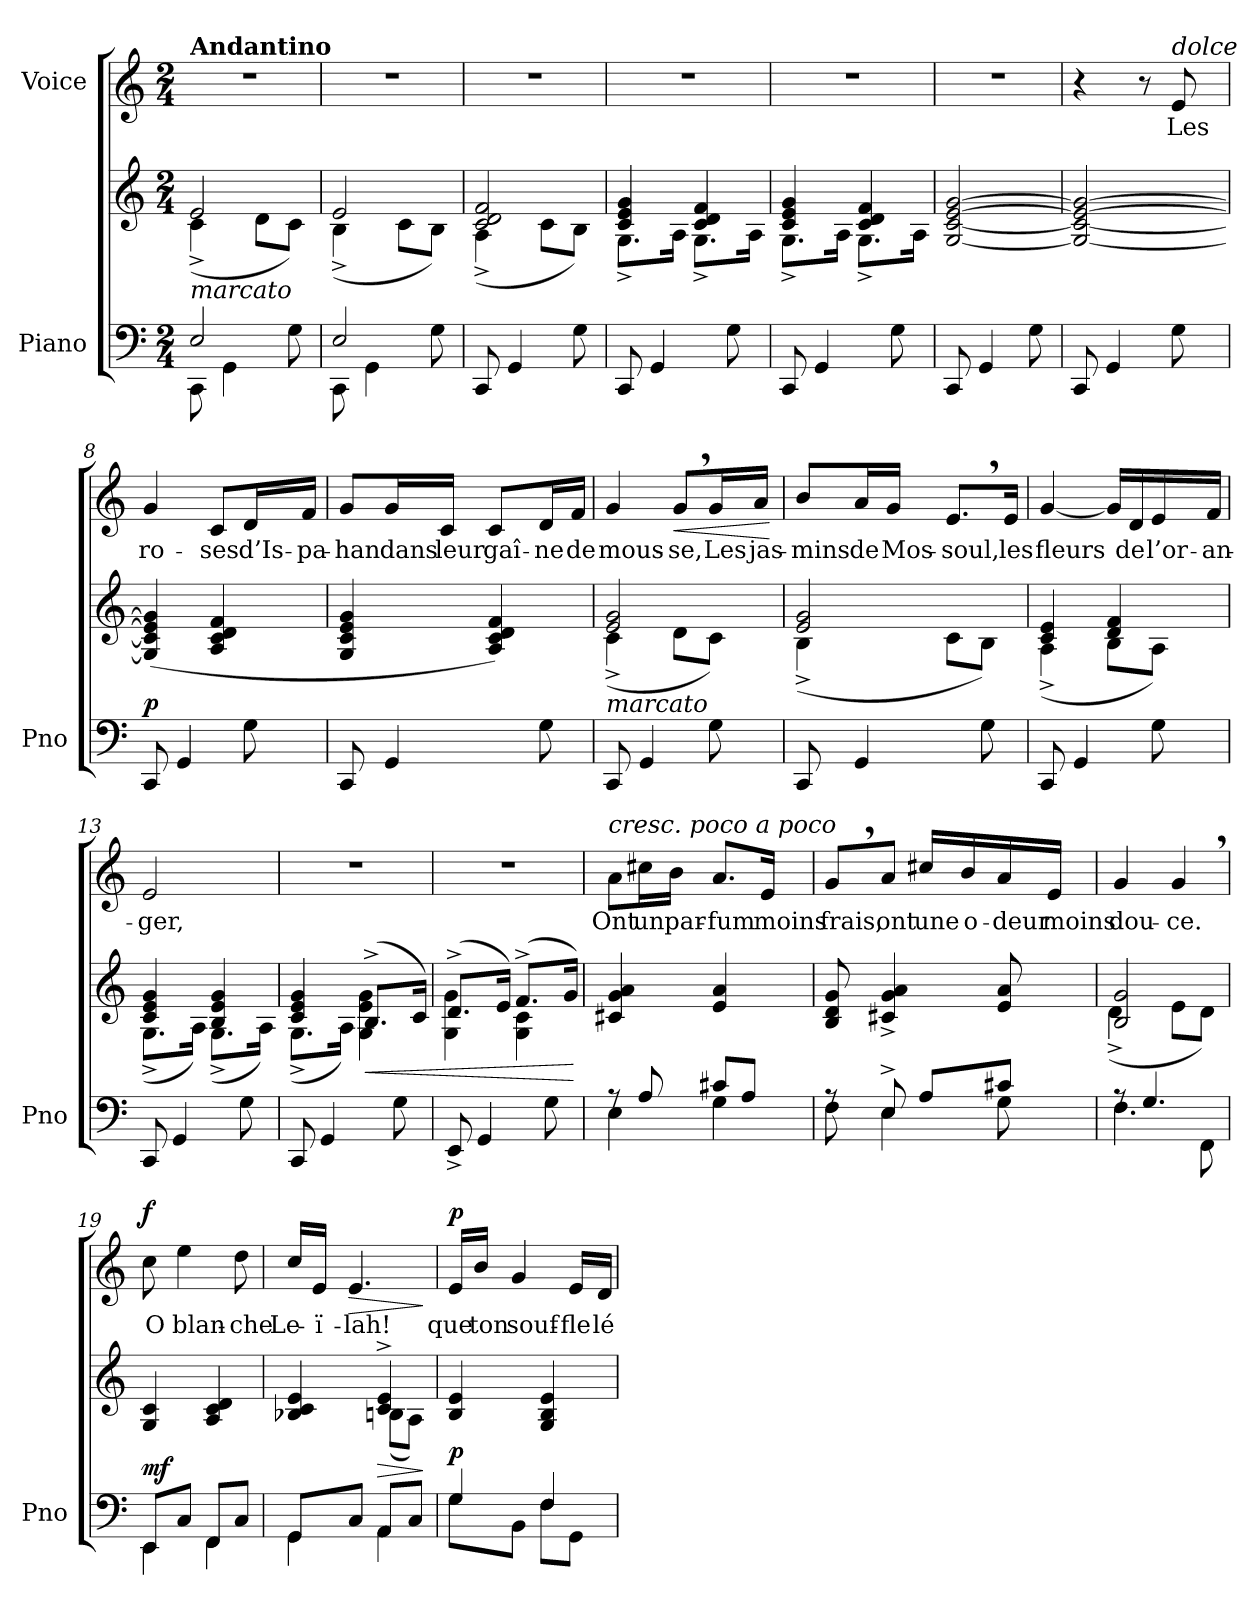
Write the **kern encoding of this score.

**kern	**kern	**dynam	**kern	**text	**dynam
*part2	*part2	*part2	*part1	*part1	*part1
*staff3	*staff2	*staff2/3	*staff1	*staff1	*staff1
*I"Piano	*	*	*I"Voice	*	*
*I'Pno	*	*	*	*	*
*clefF4	*clefG2	*	*clefG2	*	*
*k[]	*k[]	*	*k[]	*	*
*M2/4	*M2/4	*	*M2/4	*	*
*MM60	*MM60	*	*MM60	*	*
=1	=1	=1	=1	=1	=1
*^	*^	*	*	*	*
!	!	!	!	!	!LO:TX:a:B:t=Andantino	!	!
!LO:TX:a:i:t=marcato	!	!	!	!	!	!	!
!	!	!	!	!LO:DY:a=2	!	!	!
!	!	!	!	!LO:DY:n=1:b=2	!	!	!
!	!	!	!	!LO:DY:n=2:a	!	!	!
2E/	8CC\	2e/	(<4c^\	mf p p	2r	.	.
.	4GG\	.	.	.	.	.	.
.	.	.	8d\L	.	.	.	.
.	8G\	.	8c\J)	.	.	.	.
=2	=2	=2	=2	=2	=2	=2	=2
2E/	8CC\	2e/	(<4B^\	.	2r	.	.
.	4GG\	.	.	.	.	.	.
.	.	.	8c\L	.	.	.	.
.	8G\	.	8B\J)	.	.	.	.
*v	*v	*	*	*	*	*	*
=3	=3	=3	=3	=3	=3	=3
8CC/	2c/ 2d/ 2f/	(<4A^\	.	2r	.	.
4GG/	.	.	.	.	.	.
.	.	8c\L	.	.	.	.
8G\	.	8B\J)	.	.	.	.
=4	=4	=4	=4	=4	=4	=4
8CC/	4c/ 4e/ 4g/	8.G^\L	.	2r	.	.
4GG/	.	.	.	.	.	.
.	.	16A\Jk	.	.	.	.
.	4c/ 4d/ 4f/	8.G^\L	.	.	.	.
8G\	.	.	.	.	.	.
.	.	16A\Jk	.	.	.	.
=5	=5	=5	=5	=5	=5	=5
8CC/	4c/ 4e/ 4g/	8.G^\L	.	2r	.	.
4GG/	.	.	.	.	.	.
.	.	16A\Jk	.	.	.	.
.	4c/ 4d/ 4f/	8.G^\L	.	.	.	.
8G\	.	.	.	.	.	.
.	.	16A\Jk	.	.	.	.
*	*v	*v	*	*	*	*
!!LO:LB:g=z
=6	=6	=6	=6	=6	=6
8CC/	[2G/ [2c/ [2e/ [2g/	.	2r	.	.
4GG/	.	.	.	.	.
8G\	.	.	.	.	.
=7	=7	=7	=7	=7	=7
8CC/	2G/_ 2c/_ 2e/_ 2g/_	.	4r	.	.
4GG/	.	.	.	.	.
.	.	.	8r	.	.
!	!	!	!LO:TX:a:i:t=dolce	!	!
!	!	!	!	!LO:LY:b	!
8G\	.	.	8e/	Les	.
=8	=8	=8	=8	=8	=8
!	!	!LO:DY:a=2	!	!LO:LY:b	!
8CC/	(>4G/] 4c/] 4e/] 4g/]	p	4g/	ro-	.
4GG/	.	.	.	.	.
!	!	!	!	!LO:LY:b	!
.	4A/ 4c/ 4d/ 4f/	.	8c/L	-ses	.
!	!	!	!	!LO:LY:b	!
8G\	.	.	16d/L	d’Is-	.
!	!	!	!	!LO:LY:b	!
.	.	.	16f/JJ	-pa-	.
=9	=9	=9	=9	=9	=9
!	!	!	!	!LO:LY:b	!
8CC/	4G/ 4c/ 4e/ 4g/	.	8g/L	-han	.
!	!	!	!	!LO:LY:b	!
4GG/	.	.	16g/L	dans	.
!	!	!	!	!LO:LY:b	!
.	.	.	16c/JJ	leur	.
!	!	!	!	!LO:LY:b	!
.	4A/ 4c/ 4d/ 4f/)	.	8c/L	gaî-	.
!	!	!	!	!LO:LY:b	!
8G\	.	.	16d/L	-ne	.
!	!	!	!	!LO:LY:b	!
.	.	.	16f/JJ	de	.
=10	=10	=10	=10	=10	=10
*	*^	*	*	*	*
!LO:TX:a:i:t=marcato	!	!	!	!	!	!
!	!	!	!	!	!LO:LY:b	!
8CC/	2e/ 2g/	(<4c^\	.	4g/	mous-	.
4GG/	.	.	.	.	.	.
!	!	!	!	!	!LO:LY:b	!LO:HP:b
.	.	8d\L	.	8g,/L	-se,	<
!	!	!	!	!	!LO:LY:b	!
8G\	.	8c\J)	.	16g/L	Les	.
!	!	!	!	!	!LO:LY:b	!
.	.	.	.	16a/JJ	jas-	.
*	*v	*v	*	*	*	*
.	.	.	.	.	[
!!LO:LB:g=z
=11	=11	=11	=11	=11	=11
*	*^	*	*	*	*
!	!	!	!	!	!LO:LY:b	!
8CC/	2e/ 2g/	(<4B^\	.	8b/L	-mins	.
!	!	!	!	!	!LO:LY:b	!
4GG/	.	.	.	16a/L	de	.
!	!	!	!	!	!LO:LY:b	!
.	.	.	.	16g/JJ	Mos-	.
!	!	!	!	!	!LO:LY:b	!
.	.	8c\L	.	8.e,/L	-soul,	.
8G\	.	8B\J)	.	.	.	.
!	!	!	!	!	!LO:LY:b	!
.	.	.	.	16e/Jk	les	.
=12	=12	=12	=12	=12	=12	=12
!	!	!	!	!	!LO:LY:b	!
8CC/	4c/ 4e/	(<4A^\	.	[4g/	fleurs	.
4GG/	.	.	.	.	.	.
.	4d/ 4f/	8B\L	.	16g/LL]	.	.
!	!	!	!	!	!LO:LY:b	!
.	.	.	.	16d/	de	.
!	!	!	!	!	!LO:LY:b	!
8G\	.	8A\J)	.	16e/	l’or-	.
!	!	!	!	!	!LO:LY:b	!
.	.	.	.	16f/JJ	-an-	.
=13	=13	=13	=13	=13	=13	=13
!	!	!	!	!	!LO:LY:b	!
8CC/	4c/ 4e/ 4g/	(<8.G^\L	.	2e/	-ger,	.
4GG/	.	.	.	.	.	.
.	.	16A\Jk)	.	.	.	.
.	4B/ 4e/ 4g/	(<8.G^\L	.	.	.	.
8G\	.	.	.	.	.	.
.	.	16A\Jk)	.	.	.	.
=14	=14	=14	=14	=14	=14	=14
8CC/	4c/ 4e/ 4g/	(<8.G^\L	.	2r	.	.
4GG/	.	.	.	.	.	.
.	.	16A\Jk)	.	.	.	.
!	!	!	!LO:HP:b	!	!	!
.	(>8.B^/L	4G\ 4e\ 4g\	<	.	.	.
8G\	.	.	.	.	.	.
.	16c/Jk)	.	.	.	.	.
=15	=15	=15	=15	=15	=15	=15
8EE^/	(>8.d^/L	4G\ 4g\	.	2r	.	.
4GG/	.	.	.	.	.	.
.	16e/Jk)	.	.	.	.	.
.	(>8.f^/L	4G\ 4c\	.	.	.	.
8G\	.	.	.	.	.	.
.	16g/Jk)	.	.	.	.	.
*	*v	*v	*	*	*	*
.	.	[	.	.	.
!!LO:PB:g=z
=16	=16	=16	=16	=16	=16
*^	*	*	*	*	*
!	!	!	!	!LO:TX:a:i:t=cresc.   poco   a   poco	!	!
!	!	!	!	!	!LO:LY:b	!
8rA	4E\	4c#X/ 4g/ 4a/	.	8a\L	Ont	.
!	!	!	!	!	!LO:LY:b	!
8A/	.	.	.	16cc#X\L	un	.
!	!	!	!	!	!LO:LY:b	!
.	.	.	.	16b\JJ	par-	.
!	!	!	!	!	!LO:LY:b	!
8c#X/L	4G\	4e/ 4a/	.	8.a/L	-fum	.
8A/J	.	.	.	.	.	.
!	!	!	!	!	!LO:LY:b	!
.	.	.	.	16e/Jk	moins	.
=17	=17	=17	=17	=17	=17	=17
!	!	!	!	!	!LO:LY:b	!
8rA	8F\	8B/ 8d/ 8g/	.	8g,/L	frais,	.
!	!	!	!	!	!LO:LY:b	!
8E^/	4E\	4c#X/^ 4g/^ 4a/^	.	8a/J	ont	.
!	!	!	!	!	!LO:LY:b	!
8A/L	.	.	.	16cc#X/LL	une	.
!	!	!	!	!	!LO:LY:b	!
.	.	.	.	16b/	o-	.
!	!	!	!	!	!LO:LY:b	!
8c#X/J	8G\	8e/ 8a/	.	16a/	-deur	.
!	!	!	!	!	!LO:LY:b	!
.	.	.	.	16e/JJ	moins	.
=18	=18	=18	=18	=18	=18	=18
*	*	*^	*	*	*	*
!	!	!	!	!	!	!LO:LY:b	!
8rA	4.F\	2B/ 2g/	(<4d^\	.	4g/	dou-	.
4.G/	.	.	.	.	.	.	.
!	!	!	!	!	!	!LO:LY:b	!
.	.	.	8e\L	.	4g,/	-ce.	.
.	8FF\	.	8d\J)	.	.	.	.
=19	=19	=19	=19	=19	=19	=19	=19
!	!	!	!	!LO:DY:a=2	!	!LO:LY:b	!LO:DY:a
*	*	*v	*v	*	*	*	*
8EE/L	4EE\	4G/ 4c/	mf	8cc\	O	f
!	!	!	!	!	!LO:LY:b	!
8C/J	.	.	.	4ee\	blan-	.
8FF/L	4FF\	4A/ 4c/ 4d/	.	.	.	.
!	!	!	!	!	!LO:LY:b	!
8C/J	.	.	.	8dd\	-che	.
!!LO:LB:g=z
=20	=20	=20	=20	=20	=20	=20
*	*	*^	*	*	*	*
!	!	!	!	!	!	!LO:LY:b	!
8GG/L	4GG\	4B-X/ 4c/ 4e/	4ryy	.	16cc/LL	Le-	.
!	!	!	!	!	!	!LO:LY:b	!
.	.	.	.	.	16e/JJ	-ï-	.
!	!	!	!	!	!	!LO:LY:b	!LO:HP:b
8C/J	.	.	.	.	4.e/	-lah!	>
!	!	!	!	!LO:HP:b	!	!	!
8AA/L	4AA\	4c/^ 4e/^	(<8Bn\L	>	.	.	.
8C/J	.	.	8A\J)	.	.	.	.
*v	*v	*	*	*	*	*	*
*	*v	*v	*	*	*	*
.	.	]	.	.	]
=21	=21	=21	=21	=21	=21
*^	*	*	*	*	*
!	!	!	!LO:DY:a=2	!	!LO:LY:b	!LO:DY:a
4G/	8G\L	4B/ 4e/	p	16e/LL	que	p
!	!	!	!	!	!LO:LY:b	!
.	.	.	.	16b/JJ	ton	.
!	!	!	!	!	!LO:LY:b	!
.	8BB\J	.	.	4g/	souf-	.
4F/	8F\L	4G/ 4B/ 4e/	.	.	.	.
!	!	!	!	!	!LO:LY:b	!
.	8GG\J	.	.	16e/LL	-fle	.
!	!	!	!	!	!LO:LY:b	!
.	.	.	.	16d/JJ	lé-	.
*v	*v	*	*	*	*	*
=	=	=	=	=	=
*-	*-	*-	*-	*-	*-
